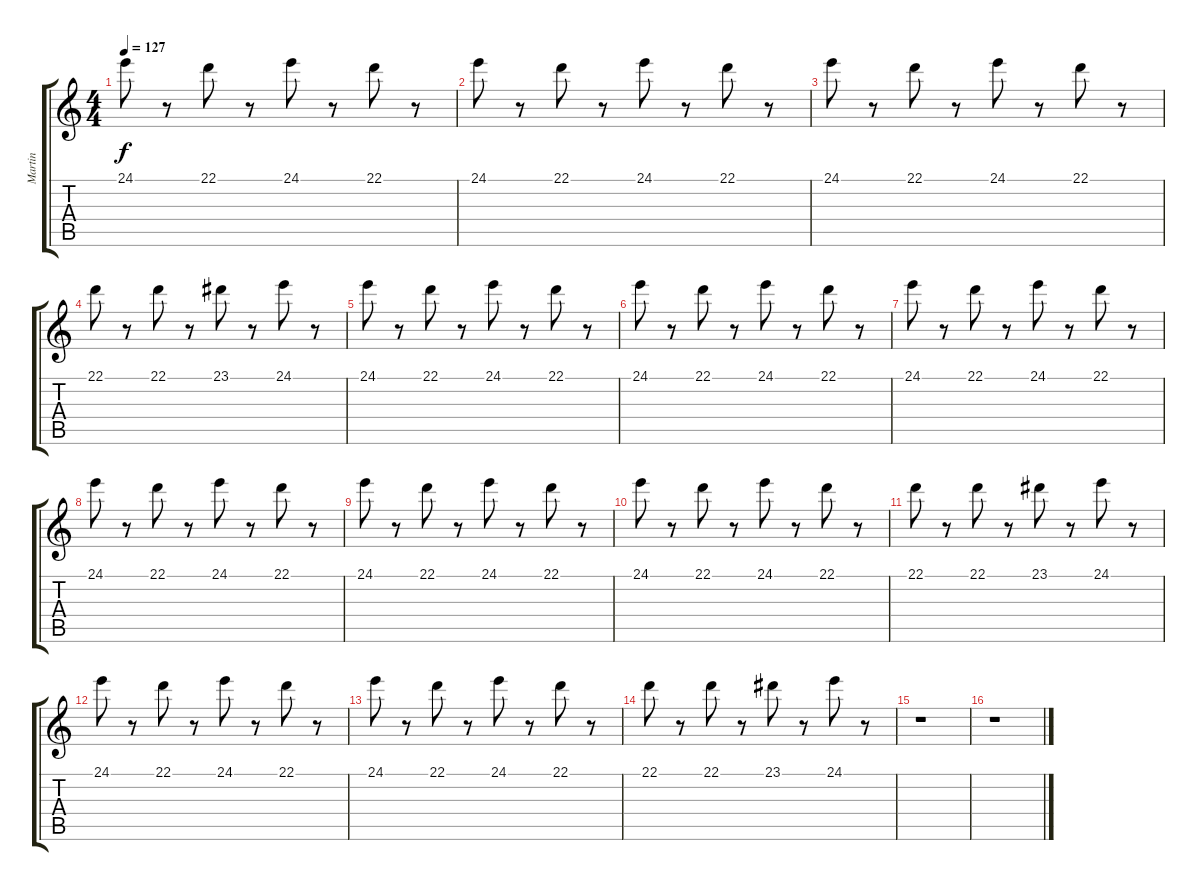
\track ("Martin" "Martin") {instrument stringensemble1}
\staff {score tabs}
\tuning (E4 B3 G3 D3 A2 E2) {hide}
\ts (4 4)
\tempo 127
\clef g2
\ks c
24.1.8{dy f instrument orchestralharp} r.8 22.1.8 r.8 24.1.8 r.8 22.1.8 r.8 |
24.1.8 r.8 22.1.8 r.8 24.1.8 r.8 22.1.8 r.8 |
24.1.8 r.8 22.1.8 r.8 24.1.8 r.8 22.1.8 r.8 |
22.1.8 r.8 22.1.8 r.8 23.1.8 r.8 24.1.8 r.8 |
24.1.8{instrument orchestralharp} r.8 22.1.8 r.8 24.1.8 r.8 22.1.8 r.8 |
24.1.8 r.8 22.1.8 r.8 24.1.8 r.8 22.1.8 r.8 |
24.1.8 r.8 22.1.8 r.8 24.1.8 r.8 22.1.8 r.8 |
24.1.8{instrument orchestralharp} r.8 22.1.8 r.8 24.1.8 r.8 22.1.8 r.8 |
24.1.8 r.8 22.1.8 r.8 24.1.8 r.8 22.1.8 r.8 |
24.1.8 r.8 22.1.8 r.8 24.1.8 r.8 22.1.8 r.8 |
22.1.8 r.8 22.1.8 r.8 23.1.8 r.8 24.1.8 r.8 |
24.1.8{instrument orchestralharp} r.8 22.1.8 r.8 24.1.8 r.8 22.1.8 r.8 |
24.1.8 r.8 22.1.8 r.8 24.1.8 r.8 22.1.8 r.8 |
22.1.8 r.8 22.1.8 r.8 23.1.8 r.8 24.1.8 r.8 |
r.1 |
r.1
